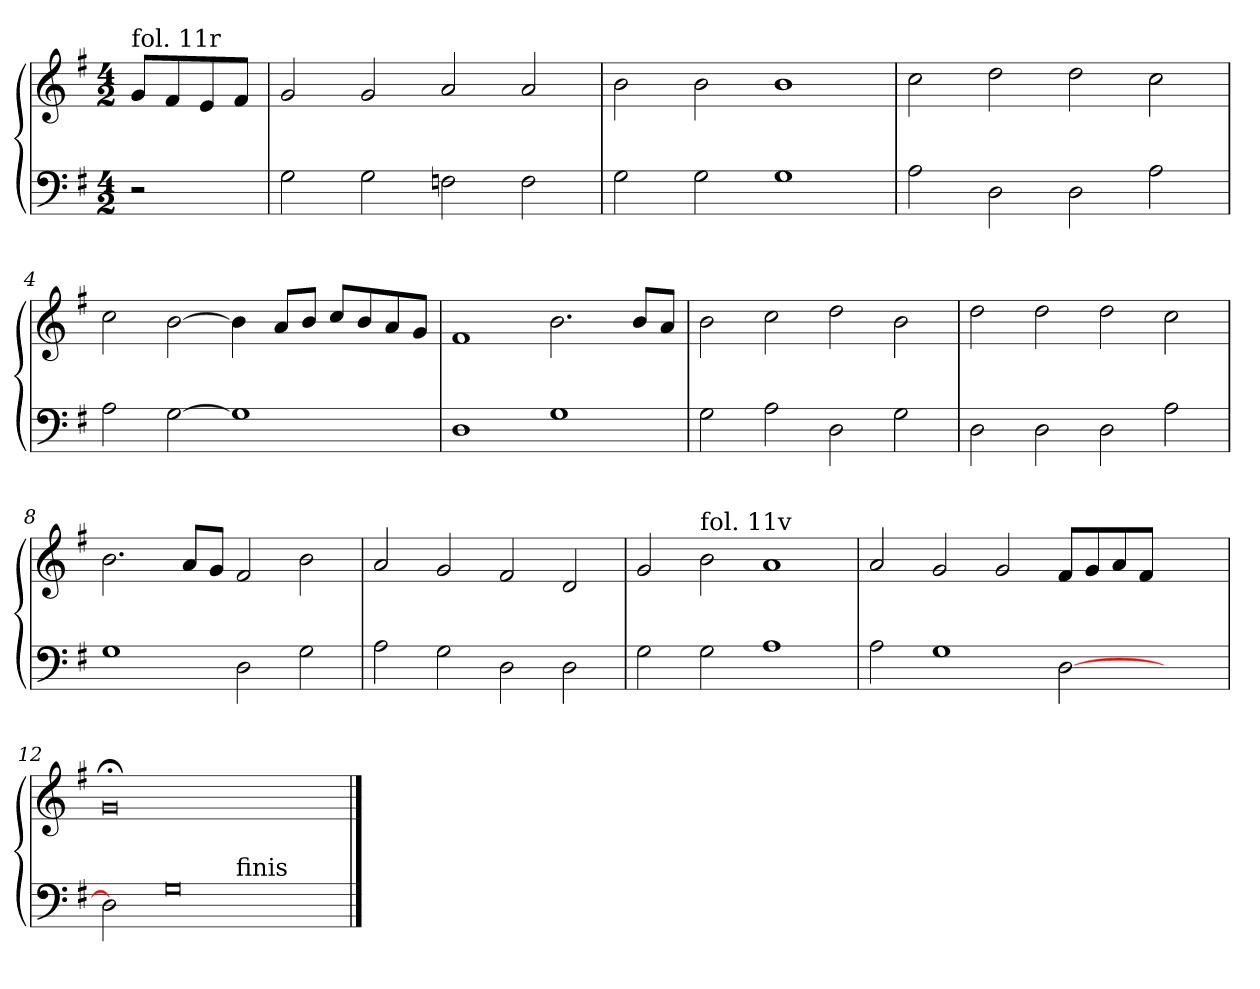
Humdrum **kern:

**kern	**kern
*part1	*part1
*staff2	*staff1
*clefF4	*clefG2
*k[f#]	*k[f#]
*M4/2	*M4/2
=	=
!	!LO:TX:a:t=fol. 11r
2r	8g/L
.	8f#/
.	8e/
.	8f#/J
=1	=1
2G\	2g/
2G\	2g/
2Fn\	2a/
2F\	2a/
=2	=2
2G\	2b\
2G\	2b\
1G	1b
=3	=3
2A\	2cc\
2D\	2dd\
2D\	2dd\
2A\	2cc\
=4	=4
2A\	2cc\
[2G\	[2b\
1G]	4b\]
.	8a/L
.	8b/J
.	8cc/L
.	8b/
.	8a/
.	8g/J
!!LO:LB:g=z
=5	=5
1D	1f#
1G	2.b\
.	8b/L
.	8a/J
=6	=6
2G\	2b\
2A\	2cc\
2D\	2dd\
2G\	2b\
=7	=7
2D\	2dd\
2D\	2dd\
2D\	2dd\
2A\	2cc\
=8	=8
1G	2.b\
.	8a/L
.	8g/J
2D\	2f#/
2G\	2b\
!!LO:LB:g=z
=9	=9
2A\	2a/
2G\	2g/
2D\	2f#/
2D\	2d/
=10	=10
2G\	2g/
!	!LO:TX:a:t=fol. 11v
2G\	2b\
1A	1a
=11	=11
2A\	2a/
1G	2g/
.	2g/
[2D	8f#/L
.	8g/
.	8a/
.	8f#/J
2ryy	2ryy
=12	=12
*^	*
2D]	0ryy	0g;<
0G	.	.
!	!LO:TX:a:rj:t=finis	!
.	2ryy	2ryy
*v	*v	*
==	==
*-	*-
